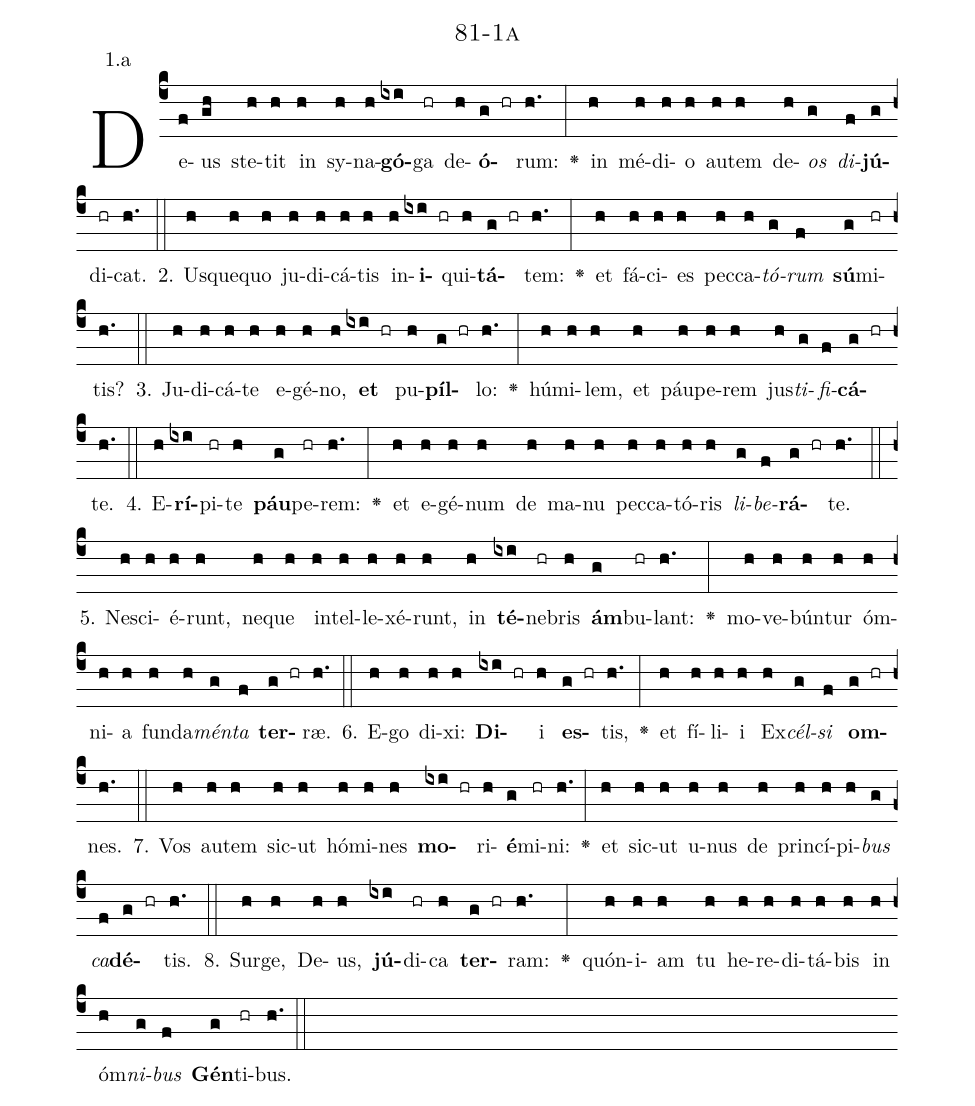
name: 81-1a;
annotation: 1.a;
%%
(c4)De(f)us(gh) ste(h)tit(h) in(h) sy(h)na(h)<b>gó</b>(ixi)ga(hr) de(h)<b>ó</b>(g hr)rum:(h.) <v>\greheightstar</v>(:) in(h) mé(h)di(h)o(h) au(h)tem(h) de(h)<i>os</i>(g) <i>di</i>(f)<b>jú</b>(g)di(hr)cat.(h.) (::)
2. Us(h)que(h)quo(h) ju(h)di(h)cá(h)tis(h) in(h)<b>i</b>(ixi hr)qui(h)<b>tá</b>(g hr)tem:(h.) <v>\greheightstar</v>(:) et(h) fá(h)ci(h)es(h) pec(h)ca(h)<i>tó</i>(g)<i>rum</i>(f) <b>sú</b>(g)mi(hr)tis?(h.) (::)
3. Ju(h)di(h)cá(h)te(h) e(h)gé(h)no,(h) <b>et</b>(ixi hr) pu(h)<b>píl</b>(g hr)lo:(h.) <v>\greheightstar</v>(:) hú(h)mi(h)lem,(h) et(h) páu(h)pe(h)rem(h) jus(h)<i>ti</i>(g)<i>fi</i>(f)<b>cá</b>(g hr)te.(h.) (::)
4. E(h)<b>rí</b>(ixi)pi(hr)te(h) <b>páu</b>(g)pe(hr)rem:(h.) <v>\greheightstar</v>(:) et(h) e(h)gé(h)num(h) de(h) ma(h)nu(h) pec(h)ca(h)tó(h)ris(h) <i>li</i>(g)<i>be</i>(f)<b>rá</b>(g hr)te.(h.) (::)
5. Ne(h)sci(h)é(h)runt,(h) ne(h)que(h) in(h)tel(h)le(h)xé(h)runt,(h) in(h) <b>té</b>(ixi)ne(hr)bris(h) <b>ám</b>(g)bu(hr)lant:(h.) <v>\greheightstar</v>(:) mo(h)ve(h)bún(h)tur(h) óm(h)ni(h)a(h) fun(h)da(h)<i>mén</i>(g)<i>ta</i>(f) <b>ter</b>(g hr)ræ.(h.) (::)
6. E(h)go(h) di(h)xi:(h) <b>Di</b>(ixi hr)i(h) <b>es</b>(g hr)tis,(h.) <v>\greheightstar</v>(:) et(h) fí(h)li(h)i(h) Ex(h)<i>cél</i>(g)<i>si</i>(f) <b>om</b>(g hr)nes.(h.) (::)
7. Vos(h) au(h)tem(h) sic(h)ut(h) hó(h)mi(h)nes(h) <b>mo</b>(ixi hr)ri(h)<b>é</b>(g)mi(hr)ni:(h.) <v>\greheightstar</v>(:) et(h) sic(h)ut(h) u(h)nus(h) de(h) prin(h)cí(h)pi(h)<i>bus</i>(g) <i>ca</i>(f)<b>dé</b>(g hr)tis.(h.) (::)
8. Sur(h)ge,(h) De(h)us,(h) <b>jú</b>(ixi)di(hr)ca(h) <b>ter</b>(g hr)ram:(h.) <v>\greheightstar</v>(:) quón(h)i(h)am(h) tu(h) he(h)re(h)di(h)tá(h)bis(h) in(h) óm(h)<i>ni</i>(g)<i>bus</i>(f) <b>Gén</b>(g)ti(hr)bus.(h.) (::)
